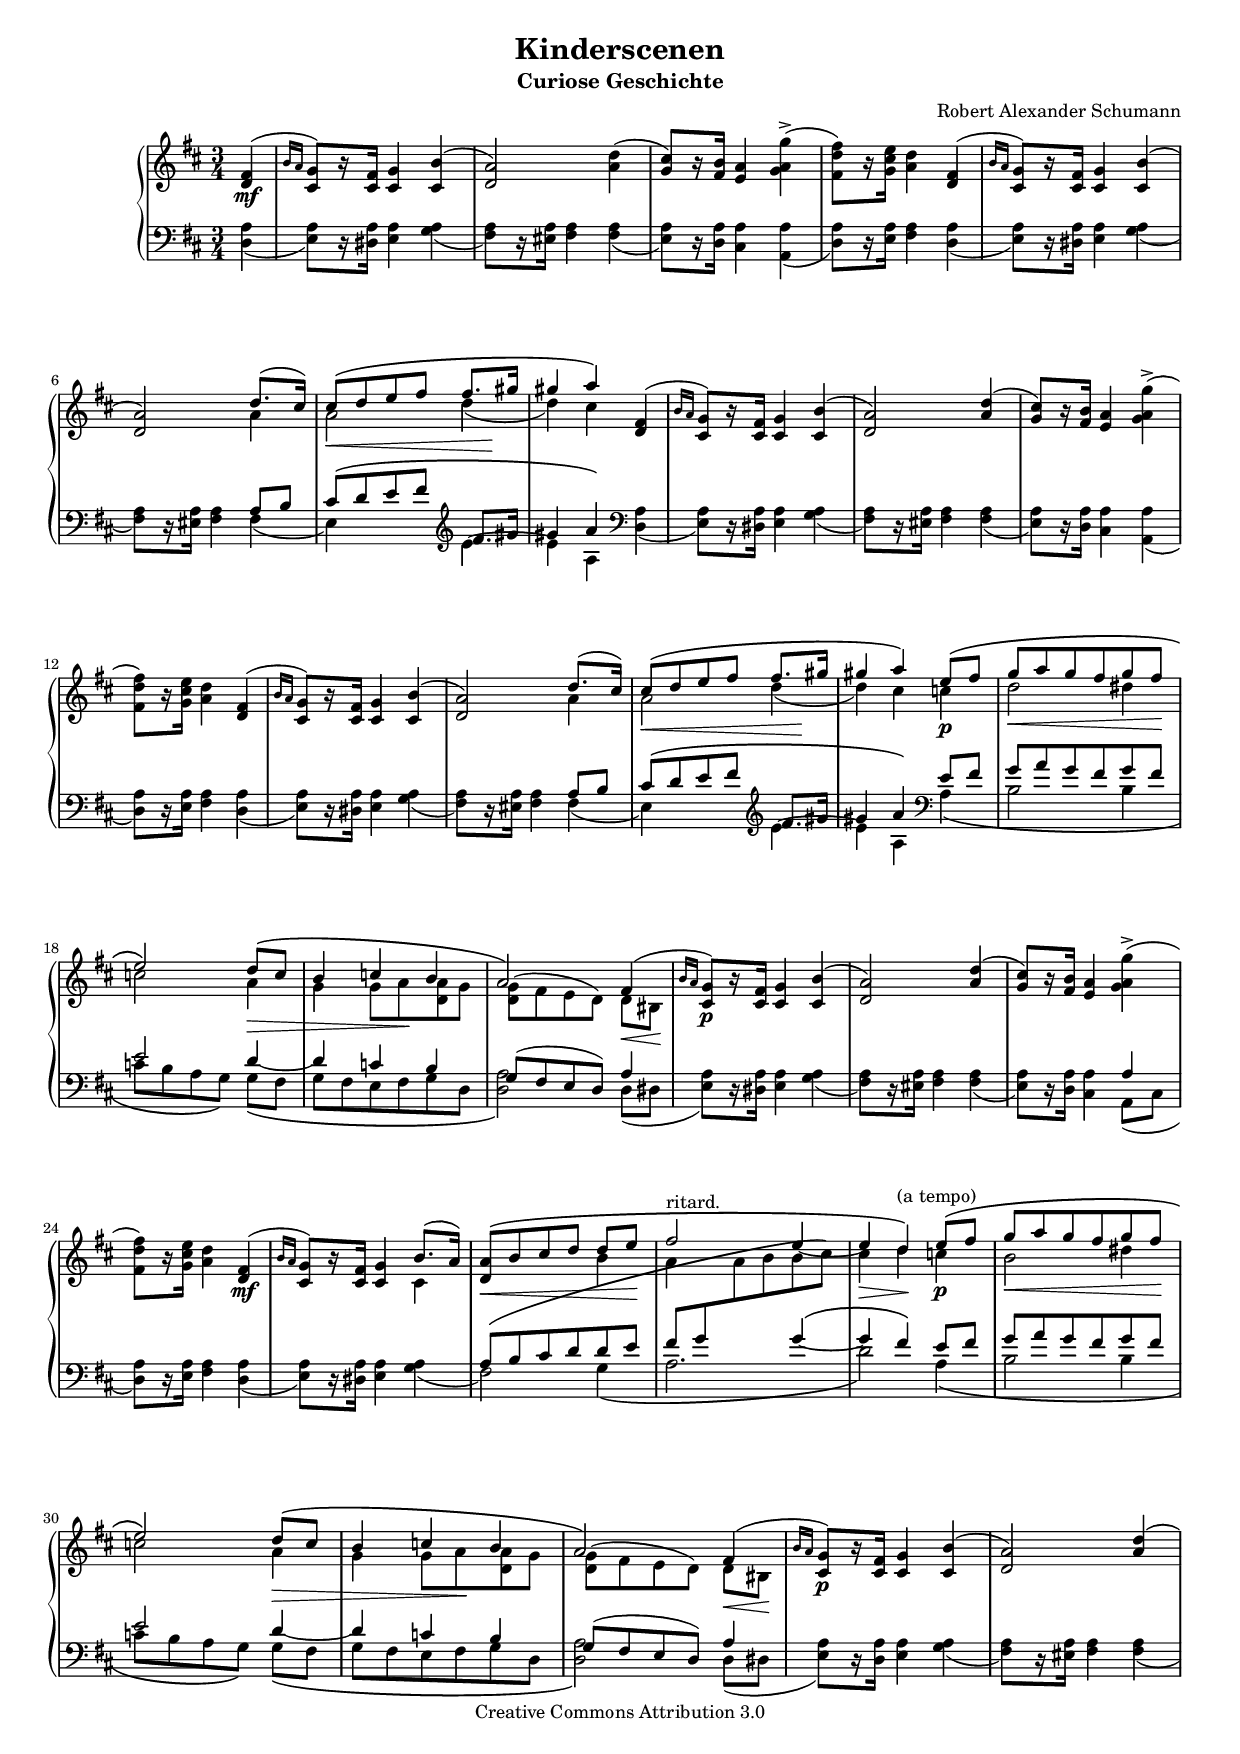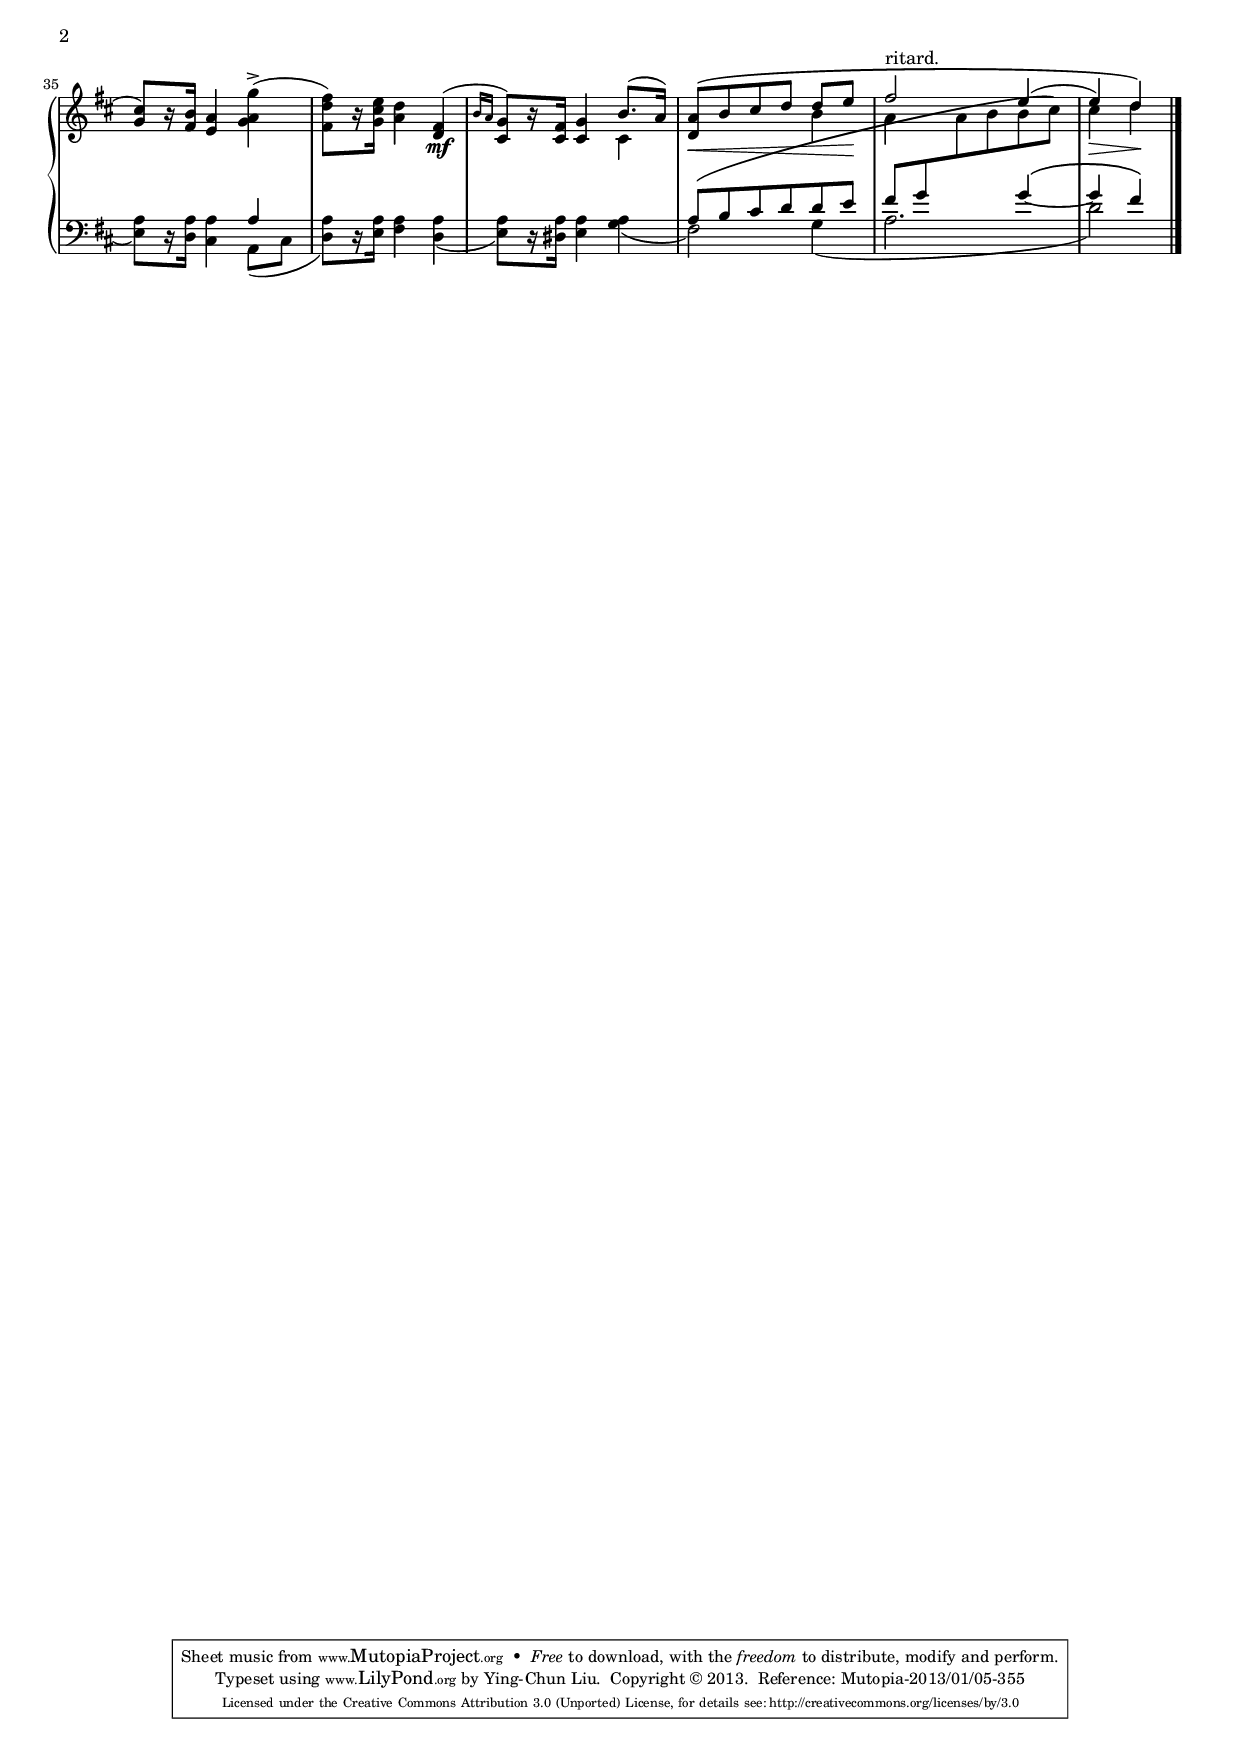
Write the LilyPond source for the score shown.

% PaulLiu
%
\version "2.16.1"
\header {
 title = "Kinderscenen"
 subtitle = "Curiose Geschichte"
 composer = "Robert Alexander Schumann"
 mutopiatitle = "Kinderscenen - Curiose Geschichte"
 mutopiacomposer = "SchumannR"
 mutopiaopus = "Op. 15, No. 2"
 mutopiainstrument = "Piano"
 date = "18th C."
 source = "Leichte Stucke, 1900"
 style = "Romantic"
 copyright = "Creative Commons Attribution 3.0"
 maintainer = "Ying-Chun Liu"
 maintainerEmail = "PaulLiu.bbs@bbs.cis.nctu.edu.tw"
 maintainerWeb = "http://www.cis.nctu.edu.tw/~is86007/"
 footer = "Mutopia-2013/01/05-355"
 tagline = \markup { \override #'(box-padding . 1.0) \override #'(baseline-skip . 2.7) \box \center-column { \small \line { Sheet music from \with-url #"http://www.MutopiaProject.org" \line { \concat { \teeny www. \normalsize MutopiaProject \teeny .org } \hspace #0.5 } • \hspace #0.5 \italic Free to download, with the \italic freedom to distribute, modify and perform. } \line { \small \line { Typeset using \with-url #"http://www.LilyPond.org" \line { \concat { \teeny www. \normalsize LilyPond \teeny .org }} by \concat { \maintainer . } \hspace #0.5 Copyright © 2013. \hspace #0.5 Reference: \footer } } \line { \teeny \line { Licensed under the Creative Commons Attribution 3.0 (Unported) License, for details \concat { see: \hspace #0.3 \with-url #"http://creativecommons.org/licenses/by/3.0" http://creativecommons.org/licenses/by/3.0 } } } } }
}

#(set-global-staff-size 16)

stemDown = \override Stem   #'direction = #-1
stemUp = \override Stem   #'direction = #1
stemNeutral = \revert Stem #'direction
slurUp = \override Slur   #'direction = #1
pslurUp = \override PhrasingSlur   #'direction = #1
slurDown = \override Slur   #'direction = #-1
pslurDown = \override PhrasingSlur   #'direction = #-1
tripletbr = \override TupletBracket   #'tuplet-bracket-visibility = ##t

repeattr =  {
	\relative c {
		\partial 4
		\context Voice = "repeattr" {
			s4 |
			 s2. s2. s2. s2. s2. s2. s2. s2. s2. s2.
			 s2. s2. s2. s2. s2. s2. s2. s2. s2. s2.
			 s2. s2. s2. s2. s2. s2. s2. s2. s2. s2.
			 s2. s2. s2. s2. s2. s2. s2. s2. s2. s2
			\bar "|."
		}
	}
}

dynamictr =  {
	\relative c {
		\context Voice = "dynamicctr" {
			s4\mf
			s2.
			s2.
			s2.
			s2.
			s2.
			s2.
			s8\< s8 s8 s8 s8 s8\!
			s2.
			s2.
			s2.
			s2.
			s2.
			s2.
			s2.
			s8\< s8 s8 s8 s8 s8\!
			s2 s4\p
			s8 \< s8 s8 s8 s8 s8\!
			s2 s8 \> s8
			s4 s8 s8\! s4
			s4 s4 s8 \< s8\!
			s4\p s2
			s2.
			s2.
			s2 s4\mf
			s2.
			s8\< s8 s8 s8 s8 s8\!
			s2.
			s4\> s4\! s4\p
			s8\< s8 s8 s8 s8 s8\!
			s2 s4\>
			s4 s8 s8\! s4
			s2 s8\< s8\!
			s4\p s2
			s2.
			s2.
			s2 s4\mf
			s2.
			s8\< s8 s8 s8 s8 s8\!
			s2.
			s4\> s4\!
		}
	}
}

viola =  {
	\relative c' {
		\context Voice = "viola" {
%			\stemUp
			\pslurUp
			\slurUp
			<d fis>4 ( | \grace { b'16 [a16]  }
			<cis, g'>8 ) [ r16 <cis fis>16 ]  <cis g'>4 <cis b'> (
			<d a'>2 ) <a' d>4 (
			<g cis>8 ) [ r16 <fis b>16 ] <e a>4 \stemDown <g a g'>^\accent (
			<fis d' fis>8 ) [ r16 <g cis e>16 ] <a d>4 \stemUp <d, fis>4 (
			\grace { b'16 [a16] } <cis, g'>8 ) [r16 <cis fis>16]  <cis g'>4 <cis b'> (
			<d a'>2 ) d'8. ( cis16 )
			cis8 \( [d e fis ] fis8. [ gis16 ]
			gis4  a \) <d,, fis>4 ( \grace {  b'16 [a16 ]  }
			<cis, g'>8 ) [r16 <cis fis>16 ] <cis g'>4 <cis b'>(
			<d a'>2 ) <a' d>4 (
			<g cis>8) [r16 <fis b>16 ] <e a>4 \stemDown <g a g'>^\accent (
			<fis d' fis>8) [r16 <g cis e>16 ] <a d>4 \stemUp <d, fis>4 (
			\grace { b'16 [a16] } <cis, g'>8 ) [r16 <cis fis>16 ]  <cis g'>4 <cis b'> (
			<d a'>2 ) d'8. ( cis16 )
			cis8 \( [d e fis ] fis8. [ gis16 ]
			gis4 a \) e8 \( fis
			g a g fis g fis
			e2 \) d8 \( c
			b4 c b
			a2 \) fis4 ( \grace { b16 [a] }
			<cis, g'>8 ) [r16 <cis fis>16 ] <cis g'>4 <cis b'>(
			<d a'>2) <a' d>4(
			<g cis>8) [r16 <fis b>16 ] <e a>4 \stemDown <g a g'>^\accent (
			<fis d' fis>8) [r16 <g cis e>16 ] <a d>4 \stemUp <d, fis>( \grace { b'16 [a] }
			<cis, g'>8) [r16 <cis fis>16 ] <cis g'>4 b'8. ( a16 )
			<d, a'>8\( [b' cis d ] d [e]
			fis2^"ritard." e4 ~
			e4  d4^"(a tempo)" \) e8 \( fis8
			g a g fis g fis
			e2 \) d8 \( c
			b4 c b
			a2 \) fis4 ( \grace { b16 [a16] }
			<cis, g'>8) [r16 <cis fis>16 ] <cis g'>4 <cis b'>(
			<d a'>2) <a' d>4(
			<g cis>8) [r16 <fis b>16] <e a>4 \stemDown <g a g'>^\accent (
			<fis d' fis>8) [r16 <g cis e>16 ] <a d>4 \stemUp <d, fis> ( \grace {b'16 [a]}
			<cis, g'>8) [r16 <cis fis>16 ] <cis g'>4 b'8. ( a16 )
			<d, a'>8\( [b' cis d ] d [e ]
			fis2^"ritard." e4 (
			e) d \)
		}
	}
}

oboes =  {
	\relative c'' {
		\context Voice = "oboe" {
			\stemNeutral
			\change Staff=up
			s4 s2. s2. s2. s2.
			s2. s2 \stemDown\slurDown a4 a2 d4 ( d4 ) cis s4
			s2. s2. s2. s2.
			s2. s2 \stemDown a4 a2 d4 (d4) cis c
			d2 dis4 c2 a4 g g8 a <d, a'> g \slurUp <d g>[ ( fis e  d) ] d [bis]
			s2. s2. s2. s2.
			s2 cis4 s2 b'4 a s2 cis4 d c
			b2 dis4 c2 a4 g g8 a <d, a'> g <d g>[( fis e d)] d [bis]
			s2. s2. s2. s2.
       			s2 cis4 s2 b'4 a4 s2 cis4 d
		}
	}
}

oboestwo =  {
	\relative c' {
		\context Voice = "oboetwo" {
			\stemNeutral
			\change Staff=up
			s4 s2. s2. s2. s2.
			s2. s2. s2. s2.
			s2. s2. s2. s2.
			s2. s2. s2. s2.
			s2. s2. s2. s2.
			s2. s2. s2. s2.
			s2. \change Staff=down \stemUp a8 \( b cis d d e fis g \change Staff=up \stemDown a b b  cis \) s2.
			s2. s2. s2. s2.
			s2. s2. s2. s2.
			s2. \change Staff=down \stemUp a,8 \( b cis d d e fis g \change Staff=up \stemDown a b b cis \) s2

		}
	}
}

oboesthree =  {
	\relative c' {
		\context Voice = "oboethree" {
			\stemUp
			\slurUp
			\pslurUp
			\change Staff=down
			s4 s2. s2. s2. s2.
			s2. | s2 a8 b |  cis \( [d e fis ] \clef violin fis8. [gis16 ] | gis4  a4\) \clef bass s4 |
			s2. s2. s2. s2.
			s2. s2 a,8 b cis \( [d e fis ] \clef violin fis8. [gis16 ] gis4  a4\) \clef bass e8 fis
			g a g fis g fis e2 d4~ d4 c b g8 ( fis e  d ) a'4
			s2. s2. s2 a4 s2.
			s2. s2. s2 g'4~ \( g fis \) e8 fis
			g a g fis g fis e2 d4 ~ d c b g8 ( fis e d ) a'4
			s2. s2. s2 a4 s2.
			s2. s2. s2 g'4~ \(  g fis \)
		}
	}
}


bassvoices =  {
	\relative c {
		\context Voice = "bassvoice" {
			\stemDown
			\pslurDown
			\slurDown
			<d a'>4(
			<e a>8) [r16 <dis a'>16 ] <e a>4 <g a>(
			<fis a>8) [r16 <eis a>16 ] <fis a>4 <fis a>(
			<e a>8) [r16 <d a'>16 ] <cis a'>4 <a a'>(
			<d a'>8) [r16 <e a>16 ] <fis a>4 <d a'>(
			<e a>8) [r16 <dis a'>16 ] <e a>4 <g a>(
			<fis a>8) [r16 <eis a>16 ] <fis a>4 fis (
			e4 ) s4 e'4~
			e a, <d, a'>(
			<e a>8) [r16 <dis a'>16 ] <e a>4 <g a>(
			<fis a>8) [r16 <eis a>16 ] <fis a>4 <fis a>(
			<e a>8) [r16 <d a'>16 ] <cis a'>4 <a a'>(
			<d a'>8) [r16 <e a>16 ] <fis a>4 <d a'>(
			<e a>8) [r16 <dis a'>16 ] <e a>4 <g a>(
			<fis a>8) [r16 <eis a>16 ] <fis a>4 fis (
			e4) s4 e'4~
			e a,4 a \(
			b2 b4
			c8 [b a  g\) ] g \( [fis]
			g fis e fis g d
			<d a'>2\) d8 (dis
			<e a>8) [r16 <dis a'>16 ] <e a>4 <g a>(
			<fis a>8) [r16 <eis a>16 ] <fis a>4 <fis a>(
			<e a>8) [r16 <d a'>16 ] <cis a'>4 a8 ( cis8
			<d a'>8) [r16 <e a>16 ] <fis a>4 <d a'>(
			<e a>8) [r16 <dis a'>16 ] <e a>4 <g a>(
			fis2) g4 \(
			a2.
			d2 \) a4 \(
			b2 b4
			c8 [b a g]\) g \( [fis]
			g fis e fis g d
			<d a'>2\) d8 ( dis
			<e a>8) [r16 <d a'>16 ] <e a>4 <g a>(
			<fis a>8) [r16 <eis a>16 ] <fis a>4 <fis a>(
			<e a>8) [r16 <d a'>16 ] <cis a'>4 a8 ( cis8
			<d a'>8) [r16 <e a>16 ] <fis a>4 <d a'>(
			<e a>8) [r16 <dis a'>16 ] <e a>4 <g a>(
			fis2) g4 (
			a2.
			d2 )

		}
	}
}


\score {
	\context PianoStaff  <<
		\context Staff = "up" <<
			\key d \major
			\time 3/4
			\viola
			\oboes
			\repeattr
			\dynamictr
		>>
		\context Staff = "down" <<
			\clef bass
			\key d \major
			\time 3/4
			\oboestwo
			\oboesthree
			\bassvoices
		>>
	>>
	\layout {
	}
}

\score {
	\context PianoStaff  <<
		\context Staff = "up" <<
			\key d \major
			\time 3/4
			\viola
			\oboes
			\repeattr
			\dynamictr
		>>
		\context Staff = "down" <<
			\clef bass
			\key d \major
			\time 3/4
			\oboestwo
			\oboesthree
			\bassvoices
			\dynamictr
		>>
	>>

  \midi {
    \tempo 4 = 112
    }

}
